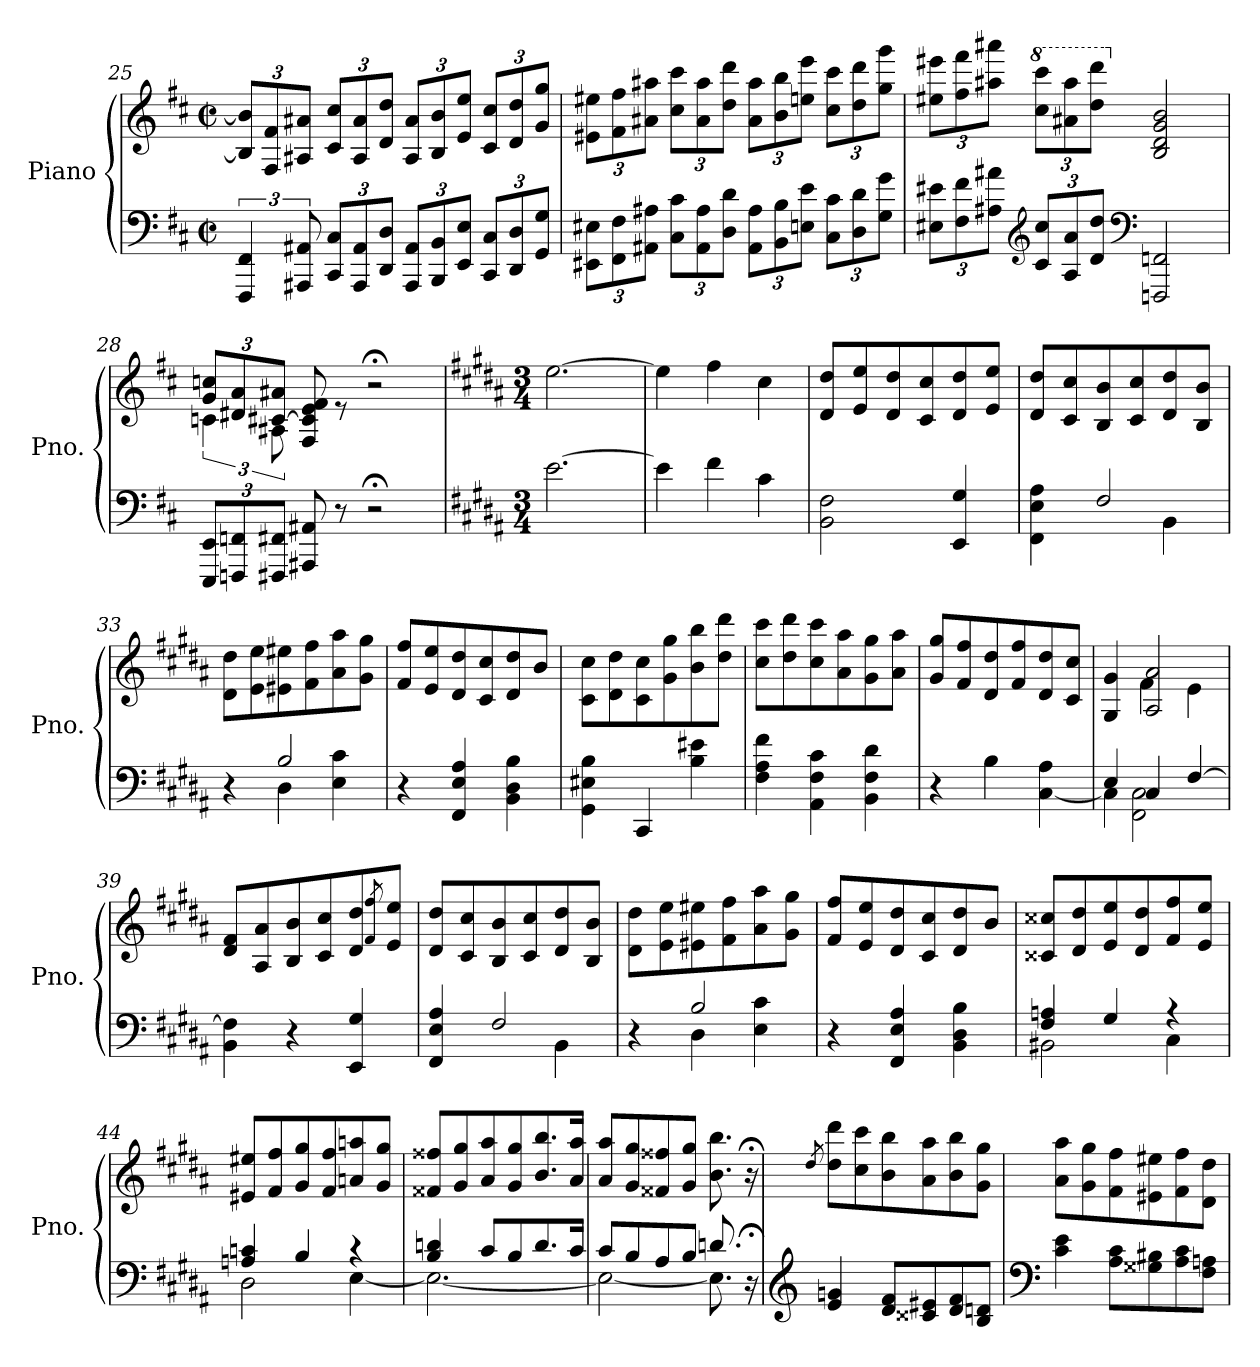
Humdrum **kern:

**kern	**kern	**dynam
*part1	*part1	*part1
*staff2	*staff1	*staff1/2
*I"Piano	*	*
*I'Pno.	*	*
*clefF4	*clefG2	*
*k[f#c#]	*k[f#c#]	*
*M2/2	*M2/2	*
*met(c|)	*met(c|)	*
*	*Xbrackettup	*
=25	=25	=25
6FFF#/ 6FF#/	12B/] 12b/]L	.
.	12F#/ 12f#/	.
12AAA#X/ 12AA#X/	12A#X/ 12a#X/J	.
*Xbrackettup	*	*
12CC#/ 12C#/L	12c#/ 12cc#/L	.
12AAA#/ 12AA#/	12A#/ 12a#/	.
12DD/ 12D/J	12d/ 12dd/J	.
12AAA#/ 12AA#/L	12A#/ 12a#/L	.
12BBB/ 12BB/	12B/ 12b/	.
12EE/ 12E/J	12e/ 12ee/J	.
12CC#/ 12C#/L	12c#/ 12cc#/L	.
12DD/ 12D/	12d/ 12dd/	.
12GG/ 12G/J	12g/ 12gg/J	.
=26	=26	=26
12EE#X\ 12E#X\L	12e#X\ 12ee#X\L	.
12FF#\ 12F#\	12f#\ 12ff#\	.
12AA#X\ 12A#X\J	12a#X\ 12aa#X\J	.
12C#\ 12c#\L	12cc#\ 12ccc#\L	.
12AA#\ 12A#\	12a#\ 12aa#\	.
12D\ 12d\J	12dd\ 12ddd\J	.
12AA#\ 12A#\L	12a#\ 12aa#\L	.
12BB\ 12B\	12b\ 12bb\	.
12En\ 12e\J	12een\ 12eee\J	.
12C#\ 12c#\L	12cc#\ 12ccc#\L	.
12D\ 12d\	12dd\ 12ddd\	.
12G\ 12g\J	12gg\ 12ggg\J	.
!!LO:LB:g=z
=27	=27	=27
12E#X\ 12e#X\L	12ee#X\ 12eee#X\L	.
12F#\ 12f#\	12ff#\ 12fff#\	.
12A#X\ 12a#X\J	12aa#X\ 12aaa#X\J	.
*clefG2	*	*
*	*8va	*
12c#/ 12cc#/L	12ccc#\ 12cccc#\L	.
12A#/ 12a#/	12aa#X\ 12aaa#\	.
12d/ 12dd/J	12ddd\ 12dddd\J	.
*clefF4	*	*
*	*X8va	*
2FFFn/ 2FFn/	2B/ 2d/ 2g/ 2b/	.
=28	=28	=28
*	*^	*
*	*	*brackettup	*
12EEE/ 12EE/L	12g/ 12ccn/L	6cn\	.
12FFFn/ 12FFn/	12d#X/ 12a/	.	.
12FFF#X/ 12FF#X/J	[12c#X/ 12a#X/J	12A#X\	.
8AAA#X/ 8AA#X/	8F#/ 8c#/] 8e/ 8f#/	4ryy	.
8r	8re	.	.
*	*MM55	*	*
2r;<	2r;<	2ryy	.
*	*v	*v	*
=29	=29	=29
*k[f#c#g#d#a#]	*k[f#c#g#d#a#]	*
*M3/4	*M3/4	*
*	*^	*
!	!LO:TX:a:B:t=Lento	!	!
!	!	!	!LO:DY:b
!	!	!	!LO:DY:n=1:b
*	*v	*v	*
[2.e\	[2.ee\	mf f
=30	=30	=30
4e\]	4ee\]	.
4f#\	4ff#\	.
4c#\	4cc#\	.
=31	=31	=31
2BB\ 2F#\	8d#/ 8dd#/L	.
.	8e/ 8ee/	.
.	8d#/ 8dd#/	.
.	8c#/ 8cc#/	.
4EE/ 4G#/	8d#/ 8dd#/	.
.	8e/ 8ee/J	.
=32	=32	=32
*^	*	*
4FF#\ 4E\ 4A#\	2ryy	8d#/ 8dd#/L	.
.	.	8c#/ 8cc#/	.
2F#/	.	8B/ 8b/	.
.	.	8c#/ 8cc#/	.
.	4BB\	8d#/ 8dd#/	.
.	.	8B/ 8b/J	.
=33	=33	=33	=33
4r	4ryy	8d#\ 8dd#\L	.
.	.	8e\ 8ee\	.
2B/	4D#\	8e#X\ 8ee#X\	.
.	.	8f#\ 8ff#\	.
.	4E\ 4c#\	8a#\ 8aa#\	.
.	.	8g#\ 8gg#\J	.
*v	*v	*	*
!!LO:LB:g=z
=34	=34	=34
4r	8f#/ 8ff#/L	.
.	8e/ 8ee/	.
4FF#/ 4E/ 4A#/	8d#/ 8dd#/	.
.	8c#/ 8cc#/	.
4BB\ 4D#\ 4B\	8d#/ 8dd#/	.
.	8b/J	.
=35	=35	=35
4GG#\ 4E#X\ 4B\	8c#\ 8cc#\L	.
.	8d#\ 8dd#\	.
4CC#/	8c#\ 8cc#\	.
.	8g#\ 8gg#\	.
4B\ 4e#X\	8b\ 8bb\	.
.	8dd#\ 8ddd#\J	.
=36	=36	=36
4F#\ 4A#\ 4f#\	8cc#\ 8ccc#\L	.
.	8dd#\ 8ddd#\	.
4AA#\ 4F#\ 4c#\	8cc#\ 8ccc#\	.
.	8a#\ 8aa#\	.
4BB\ 4F#\ 4d#\	8g#\ 8gg#\	.
.	8a#\ 8aa#\J	.
=37	=37	=37
4r	8g#/ 8gg#/L	.
.	8f#/ 8ff#/	.
4B\	8d#/ 8dd#/	.
.	8f#/ 8ff#/	.
[4C#\ 4A#\	8d#/ 8dd#/	.
.	8c#/ 8cc#/J	.
=38	=38	=38
*^	*^	*
4E/	4C#\]	4G#/ 4g#/	4ryy	.
4C#/	2FF#\ 2C#\	2A#/ 2a#/	4f#\	.
[4F#/	.	.	4e\	.
*v	*v	*	*	*
*	*v	*v	*
=39	=39	=39
4BB\ 4F#\]	8d#/ 8f#/L	.
.	8A#/ 8a#/	.
4r	8B/ 8b/	.
.	8c#/ 8cc#/	.
4EE/ 4G#/	8d#/ 8dd#/	.
.	8qf#/ 8qff#/	.
.	8e/ 8ee/J	.
=40	=40	=40
*^	*	*
4FF#/ 4E/ 4A#/	2ryy	8d#/ 8dd#/L	.
.	.	8c#/ 8cc#/	.
2F#/	.	8B/ 8b/	.
.	.	8c#/ 8cc#/	.
.	4BB\	8d#/ 8dd#/	.
.	.	8B/ 8b/J	.
=41	=41	=41	=41
4r	4ryy	8d#\ 8dd#\L	.
.	.	8e\ 8ee\	.
2B/	4D#\	8e#X\ 8ee#X\	.
.	.	8f#\ 8ff#\	.
.	4E\ 4c#\	8a#\ 8aa#\	.
.	.	8g#\ 8gg#\J	.
*v	*v	*	*
!!LO:LB:g=z
=42	=42	=42
4r	8f#/ 8ff#/L	.
.	8e/ 8ee/	.
4FF#/ 4E/ 4A#/	8d#/ 8dd#/	.
.	8c#/ 8cc#/	.
4BB\ 4D#\ 4B\	8d#/ 8dd#/	.
.	8b/J	.
=43	=43	=43
*^	*	*
4F#/ 4An/	2BB#X\	8c##X/ 8cc##X/L	.
.	.	8d#/ 8dd#/	.
4G#/	.	8e/ 8ee/	.
.	.	8d#/ 8dd#/	.
4r	4C#\	8f#/ 8ff#/	.
.	.	8e/ 8ee/J	.
=44	=44	=44	=44
4An/ 4cn/	2D#\	8e#X/ 8ee#X/L	.
.	.	8f#/ 8ff#/	.
4B/	.	8g#/ 8gg#/	.
.	.	8f#/ 8ff#/	.
4r	[4E\	8an/ 8aan/	.
.	.	8g#/ 8gg#/J	.
=45	=45	=45	=45
4B/ 4dn/	2.E\_	8f##X/ 8ff##X/L	.
.	.	8g#/ 8gg#/	.
8c#/L	.	8a#/ 8aa#/	.
8B/	.	8g#/ 8gg#/	.
8.d/	.	8.b/ 8.bb/	.
16c#/Jk	.	16a#/ 16aa#/Jk	.
=46	=46	=46	=46
8c#/L	2E\_	8a#/ 8aa#/L	.
8B/	.	8g#/ 8gg#/	.
8A#/	.	8f##X/ 8ff##X/	.
8B/J	.	8g#/ 8gg#/J	.
*	*	*MM50	*
8.dn/	8.E\]	8.b\ 8.bb\	.
16r;<	16ryy	16r;<	.
*v	*v	*	*
=47	=47	=47
*clefG2	*	*
*	*MM126	*
.	8qdd#/	.
4e/ 4gn/	8dd#\ 8ddd#\L	.
.	8cc#\ 8ccc#\	.
8d#/ 8f#/L	8b\ 8bb\	.
8c##X/ 8e#X/	8a#\ 8aa#\	.
8d#/ 8f#/	8b\ 8bb\	.
8B/ 8dn/J	8g#\ 8gg#\J	.
!!LO:LB:g=z
=48	=48	=48
*clefF4	*	*
4c#\ 4e\	8a#\ 8aa#\L	.
.	8g#\ 8gg#\	.
8A#\ 8c#\L	8f#\ 8ff#\	.
8G##X\ 8B#X\	8e#X\ 8ee#X\	.
8A#\ 8c#\	8f#\ 8ff#\	.
8F#\ 8An\J	8d#\ 8dd#\J	.
=	=	=
*-	*-	*-
